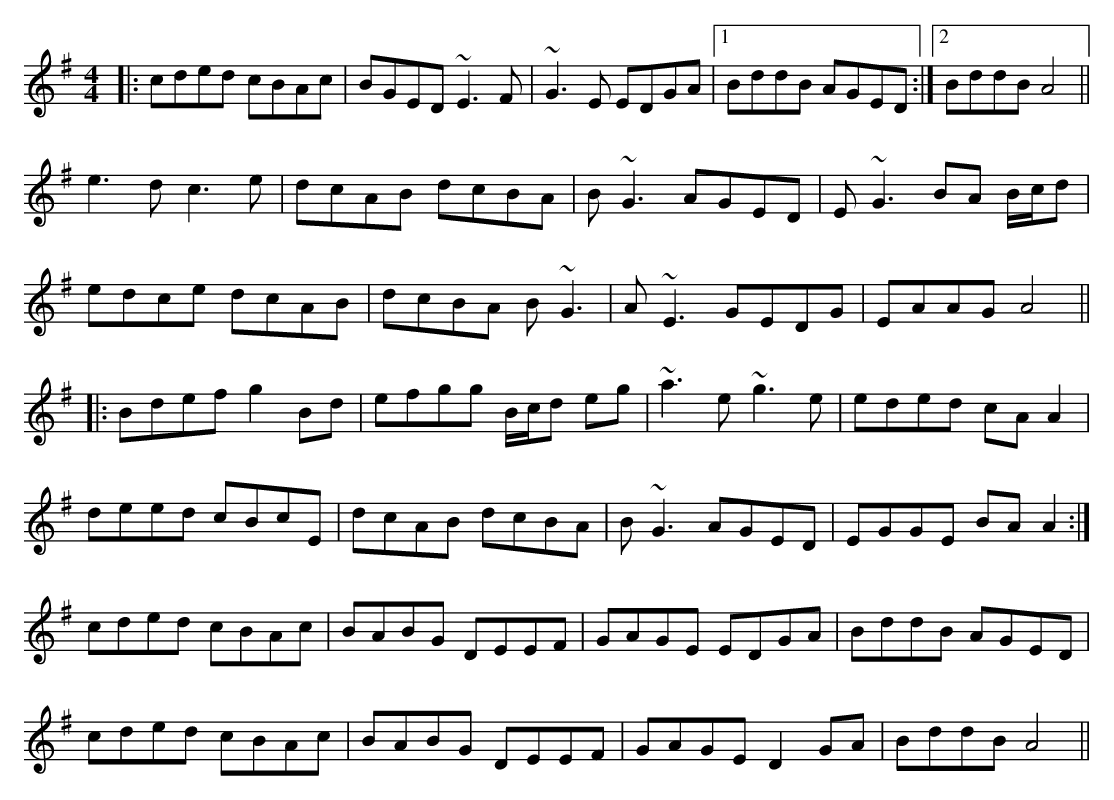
X:1
M:4/4
K:Ador
|: cded cBAc | BGED ~E3F | ~G3E EDGA |1 BddB AGED :|2 BddB A4 ||
e3 d c3 e| dcAB dcBA | B~G3 AGED | E~G3 BA B/c/d |
edce dcAB | dcBA B~G3 | A~E3 GEDG | EAAG A4 ||
|:Bdef g2 Bd | efgg B/c/d eg | ~a3e ~g3e | eded cAA2 |
deed cBcE | dcAB dcBA | B~G3 AGED | EGGE BAA2 :|
cded cBAc | BABG DEEF | GAGE EDGA | BddB AGED |
cded cBAc | BABG DEEF | GAGE D2GA | BddB A4 ||
